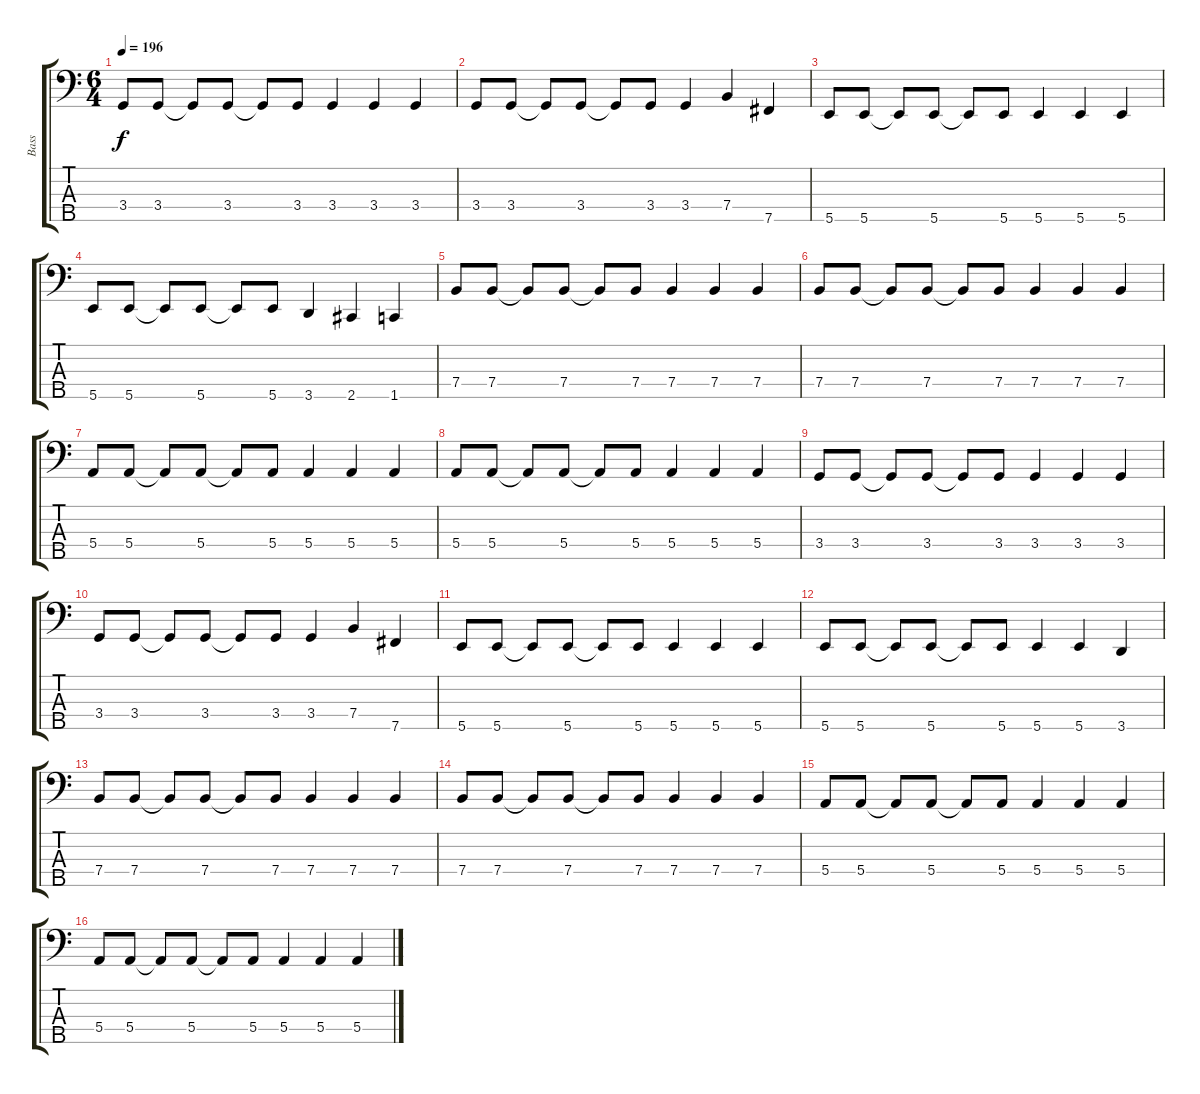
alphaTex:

\track ("Bass" "Bass") {instrument electricbassfinger}
\staff {score tabs}
\tuning (G2 D2 A1 E1 B0) {hide}
\ts (6 4)
\tempo 196
\clef f4
\ks c
3.4.8{dy f} 3.4.8 3.4{t}.8 3.4.8 3.4{t}.8 3.4.8 3.4.4 3.4.4 3.4.4 |
3.4.8 3.4.8 3.4{t}.8 3.4.8 3.4{t}.8 3.4.8 3.4.4 7.4.4 7.5.4 |
5.5.8 5.5.8 5.5{t}.8 5.5.8 5.5{t}.8 5.5.8 5.5.4 5.5.4 5.5.4 |
5.5.8 5.5.8 5.5{t}.8 5.5.8 5.5{t}.8 5.5.8 3.5.4 2.5.4 1.5.4 |
7.4.8 7.4.8 7.4{t}.8 7.4.8 7.4{t}.8 7.4.8 7.4.4 7.4.4 7.4.4 |
7.4.8 7.4.8 7.4{t}.8 7.4.8 7.4{t}.8 7.4.8 7.4.4 7.4.4 7.4.4 |
5.4.8 5.4.8 5.4{t}.8 5.4.8 5.4{t}.8 5.4.8 5.4.4 5.4.4 5.4.4 |
5.4.8 5.4.8 5.4{t}.8 5.4.8 5.4{t}.8 5.4.8 5.4.4 5.4.4 5.4.4 |
3.4.8 3.4.8 3.4{t}.8 3.4.8 3.4{t}.8 3.4.8 3.4.4 3.4.4 3.4.4 |
3.4.8 3.4.8 3.4{t}.8 3.4.8 3.4{t}.8 3.4.8 3.4.4 7.4.4 7.5.4 |
5.5.8 5.5.8 5.5{t}.8 5.5.8 5.5{t}.8 5.5.8 5.5.4 5.5.4 5.5.4 |
5.5.8 5.5.8 5.5{t}.8 5.5.8 5.5{t}.8 5.5.8 5.5.4 5.5.4 3.5.4 |
7.4.8 7.4.8 7.4{t}.8 7.4.8 7.4{t}.8 7.4.8 7.4.4 7.4.4 7.4.4 |
7.4.8 7.4.8 7.4{t}.8 7.4.8 7.4{t}.8 7.4.8 7.4.4 7.4.4 7.4.4 |
5.4.8 5.4.8 5.4{t}.8 5.4.8 5.4{t}.8 5.4.8 5.4.4 5.4.4 5.4.4 |
5.4.8 5.4.8 5.4{t}.8 5.4.8 5.4{t}.8 5.4.8 5.4.4 5.4.4 5.4.4
